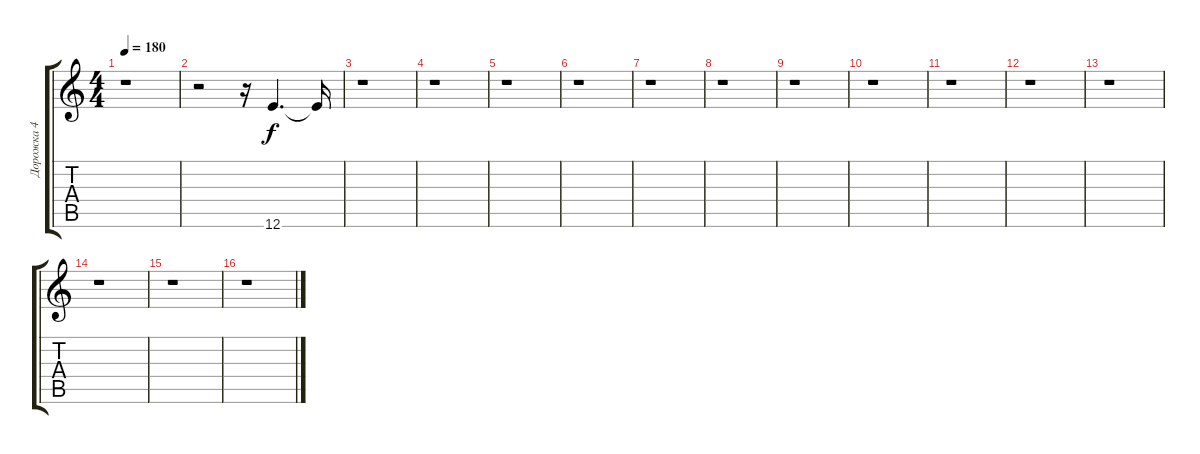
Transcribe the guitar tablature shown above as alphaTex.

\track ("Дорожка 4" "Дорожка 4") {instrument overdrivenguitar}
\staff {score tabs}
\tuning (E4 B3 G3 D3 A2 E2) {hide}
\ts (4 4)
\tempo 180
\clef g2
\ks c
r.1{dy f} |
r.2 r.16 12.6.4{d} 12.6{t}.16 |
r.1 |
r.1 |
r.1 |
r.1 |
r.1 |
r.1 |
r.1 |
r.1 |
r.1 |
r.1 |
r.1 |
r.1 |
r.1 |
r.1
